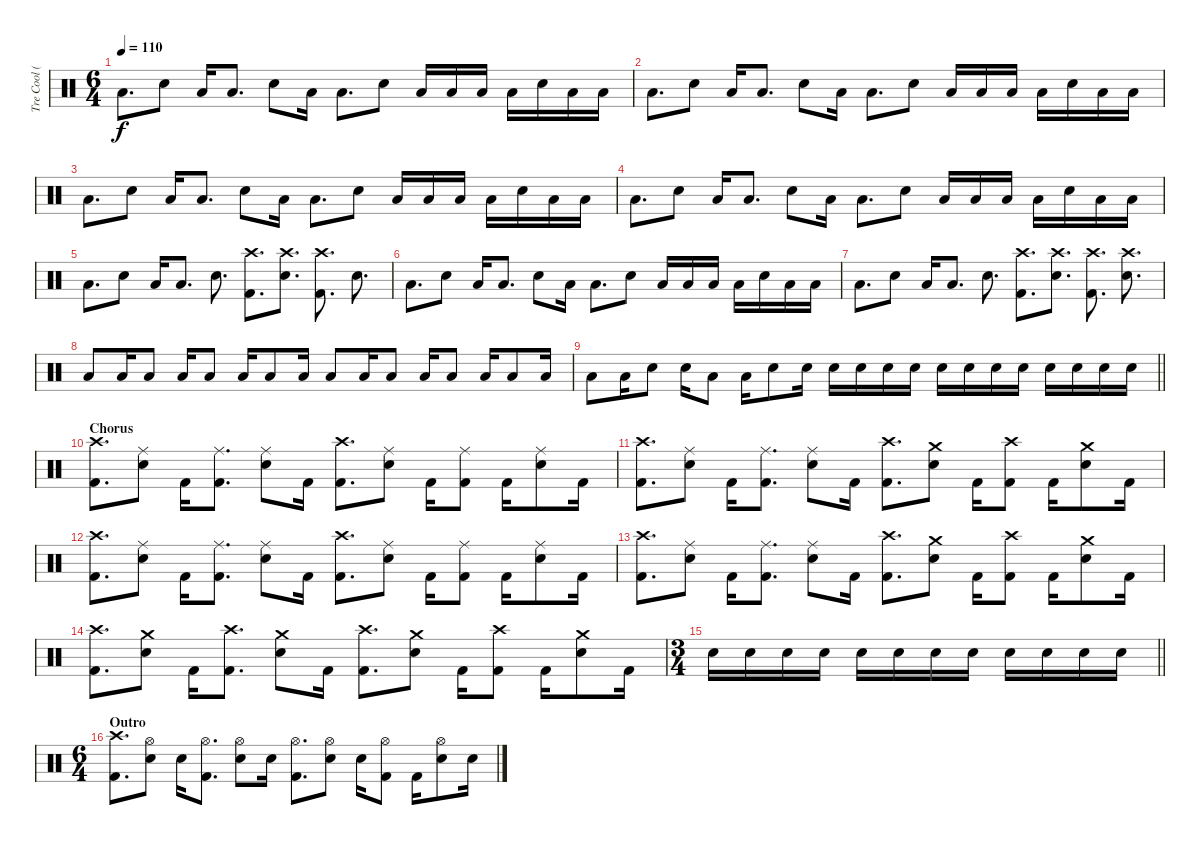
\track ("Tre Cool (Drums)" "Tre Cool (") {instrument percussion}
\staff {score}
\articulation defaults
\ts (6 4)
\tempo 110
\clef neutral
\ks c "Low Floor Tom (hit)".8{d dy f} "Electric Snare (hit)".8 "Low Floor Tom (hit)".16 "Low Floor Tom (hit)".8{d} "Electric Snare (hit)".8 "Low Floor Tom (hit)".16 "Low Floor Tom (hit)".8{d} "Electric Snare (hit)".8 "Low Floor Tom (hit)".16 "Low Floor Tom (hit)".16 "Low Floor Tom (hit)".16 "Low Floor Tom (hit)".16 "Electric Snare (hit)".16 "Low Floor Tom (hit)".16 "Low Floor Tom (hit)".16
|
"Low Floor Tom (hit)".8{d} "Electric Snare (hit)".8 "Low Floor Tom (hit)".16 "Low Floor Tom (hit)".8{d} "Electric Snare (hit)".8 "Low Floor Tom (hit)".16 "Low Floor Tom (hit)".8{d} "Electric Snare (hit)".8 "Low Floor Tom (hit)".16 "Low Floor Tom (hit)".16 "Low Floor Tom (hit)".16 "Low Floor Tom (hit)".16 "Electric Snare (hit)".16 "Low Floor Tom (hit)".16 "Low Floor Tom (hit)".16 |
"Low Floor Tom (hit)".8{d} "Electric Snare (hit)".8 "Low Floor Tom (hit)".16 "Low Floor Tom (hit)".8{d} "Electric Snare (hit)".8 "Low Floor Tom (hit)".16 "Low Floor Tom (hit)".8{d} "Electric Snare (hit)".8 "Low Floor Tom (hit)".16 "Low Floor Tom (hit)".16 "Low Floor Tom (hit)".16 "Low Floor Tom (hit)".16 "Electric Snare (hit)".16 "Low Floor Tom (hit)".16 "Low Floor Tom (hit)".16 |
"Low Floor Tom (hit)".8{d} "Electric Snare (hit)".8 "Low Floor Tom (hit)".16 "Low Floor Tom (hit)".8{d} "Electric Snare (hit)".8 "Low Floor Tom (hit)".16 "Low Floor Tom (hit)".8{d} "Electric Snare (hit)".8 "Low Floor Tom (hit)".16 "Low Floor Tom (hit)".16 "Low Floor Tom (hit)".16 "Low Floor Tom (hit)".16 "Electric Snare (hit)".16 "Low Floor Tom (hit)".16 "Low Floor Tom (hit)".16 |
"Low Floor Tom (hit)".8{d} "Electric Snare (hit)".8 "Low Floor Tom (hit)".16 "Low Floor Tom (hit)".8{d} "Electric Snare (hit)".8{d} ("Crash high (hit)" "Kick (hit) 2").8{d} ("Crash high (hit)" "Electric Snare (hit)").8{d} ("Crash high (hit)" "Kick (hit) 2").8{d} "Electric Snare (hit)".8{d} |
"Low Floor Tom (hit)".8{d} "Electric Snare (hit)".8 "Low Floor Tom (hit)".16 "Low Floor Tom (hit)".8{d} "Electric Snare (hit)".8 "Low Floor Tom (hit)".16 "Low Floor Tom (hit)".8{d} "Electric Snare (hit)".8 "Low Floor Tom (hit)".16 "Low Floor Tom (hit)".16 "Low Floor Tom (hit)".16 "Low Floor Tom (hit)".16 "Electric Snare (hit)".16 "Low Floor Tom (hit)".16 "Low Floor Tom (hit)".16 |
"Low Floor Tom (hit)".8{d} "Electric Snare (hit)".8 "Low Floor Tom (hit)".16 "Low Floor Tom (hit)".8{d} "Electric Snare (hit)".8{d} ("Crash high (hit)" "Kick (hit) 2").8{d} ("Crash high (hit)" "Electric Snare (hit)").8{d} ("Crash high (hit)" "Kick (hit) 2").8{d} ("Crash high (hit)" "Electric Snare (hit)").8{d} |
"Low Floor Tom (hit)".8 "Low Floor Tom (hit)".16 "Low Floor Tom (hit)".8 "Low Floor Tom (hit)".16 "Low Floor Tom (hit)".8 "Low Floor Tom (hit)".16 "Low Floor Tom (hit)".8 "Low Floor Tom (hit)".16 "Low Floor Tom (hit)".8 "Low Floor Tom (hit)".16 "Low Floor Tom (hit)".8 "Low Floor Tom (hit)".16 "Low Floor Tom (hit)".8 "Low Floor Tom (hit)".16 "Low Floor Tom (hit)".8 "Low Floor Tom (hit)".16 |
\barLineRight lightlight "Low Floor Tom (hit)".8 "Low Floor Tom (hit)".16 "Electric Snare (hit)".8 "Electric Snare (hit)".16 "Low Floor Tom (hit)".8 "Low Floor Tom (hit)".16 "Electric Snare (hit)".8 "Electric Snare (hit)".16 "Electric Snare (hit)".16 "Electric Snare (hit)".16 "Electric Snare (hit)".16 "Electric Snare (hit)".16 "Electric Snare (hit)".16 "Electric Snare (hit)".16 "Electric Snare (hit)".16 "Electric Snare (hit)".16 "Electric Snare (hit)".16 "Electric Snare (hit)".16 "Electric Snare (hit)".16 "Electric Snare (hit)".16
|
\section ("" "Chorus")
("Crash high (hit)" "Kick (hit) 2").8{d} ("Ride (middle)" "Electric Snare (hit)").8 "Kick (hit) 2".16 ("Ride (middle)" "Kick (hit) 2").8{d} ("Ride (middle)" "Electric Snare (hit)").8 "Kick (hit) 2".16 ("Crash high (hit)" "Kick (hit) 2").8{d} ("Ride (middle)" "Electric Snare (hit)").8 "Kick (hit) 2".16 ("Ride (middle)" "Kick (hit) 2").8 "Kick (hit) 2".16 ("Ride (middle)" "Electric Snare (hit)").8 "Kick (hit) 2".16 |
("Crash high (hit)" "Kick (hit) 2").8{d} ("Ride (middle)" "Electric Snare (hit)").8 "Kick (hit) 2".16 ("Ride (middle)" "Kick (hit) 2").8{d} ("Ride (middle)" "Electric Snare (hit)").8 "Kick (hit) 2".16 ("Crash high (hit)" "Kick (hit) 2").8{d} ("Crash medium (hit)" "Electric Snare (hit)").8 "Kick (hit) 2".16 ("Crash high (hit)" "Kick (hit) 2").8 "Kick (hit) 2".16 ("Crash medium (hit)" "Electric Snare (hit)").8 "Kick (hit) 2".16 |
("Crash high (hit)" "Kick (hit) 2").8{d} ("Ride (middle)" "Electric Snare (hit)").8 "Kick (hit) 2".16 ("Ride (middle)" "Kick (hit) 2").8{d} ("Ride (middle)" "Electric Snare (hit)").8 "Kick (hit) 2".16 ("Crash high (hit)" "Kick (hit) 2").8{d} ("Ride (middle)" "Electric Snare (hit)").8 "Kick (hit) 2".16 ("Ride (middle)" "Kick (hit) 2").8 "Kick (hit) 2".16 ("Ride (middle)" "Electric Snare (hit)").8 "Kick (hit) 2".16 |
("Crash high (hit)" "Kick (hit) 2").8{d} ("Ride (middle)" "Electric Snare (hit)").8 "Kick (hit) 2".16 ("Ride (middle)" "Kick (hit) 2").8{d} ("Ride (middle)" "Electric Snare (hit)").8 "Kick (hit) 2".16 ("Crash high (hit)" "Kick (hit) 2").8{d} ("Crash medium (hit)" "Electric Snare (hit)").8 "Kick (hit) 2".16 ("Crash high (hit)" "Kick (hit) 2").8 "Kick (hit) 2".16 ("Crash medium (hit)" "Electric Snare (hit)").8 "Kick (hit) 2".16 |
("Crash high (hit)" "Kick (hit) 2").8{d} ("Crash medium (hit)" "Electric Snare (hit)").8 "Kick (hit) 2".16 ("Crash high (hit)" "Kick (hit) 2").8{d} ("Crash medium (hit)" "Electric Snare (hit)").8 "Kick (hit) 2".16 ("Crash high (hit)" "Kick (hit) 2").8{d} ("Crash medium (hit)" "Electric Snare (hit)").8 "Kick (hit) 2".16 ("Crash high (hit)" "Kick (hit) 2").8 "Kick (hit) 2".16 ("Crash medium (hit)" "Electric Snare (hit)").8 "Kick (hit) 2".16 |
\ts (3 4)
\barLineRight lightlight "Electric Snare (hit)".16 "Electric Snare (hit)".16 "Electric Snare (hit)".16 "Electric Snare (hit)".16 "Electric Snare (hit)".16 "Electric Snare (hit)".16 "Electric Snare (hit)".16 "Electric Snare (hit)".16 "Electric Snare (hit)".16 "Electric Snare (hit)".16 "Electric Snare (hit)".16 "Electric Snare (hit)".16
|
\ts (6 4)
\section ("" "Outro")
("Crash high (hit)" "Kick (hit) 2").8{d} ("Hi-Hat (open)" "Electric Snare (hit)").8 "Electric Snare (hit)".16 ("Hi-Hat (open)" "Kick (hit) 2").8{d} ("Hi-Hat (open)" "Electric Snare (hit)").8 "Electric Snare (hit)".16 ("Hi-Hat (open)" "Kick (hit) 2").8{d} ("Hi-Hat (open)" "Electric Snare (hit)").8 "Electric Snare (hit)".16 ("Hi-Hat (open)" "Kick (hit) 2").8 "Kick (hit) 2".16 ("Hi-Hat (open)" "Electric Snare (hit)").8 "Electric Snare (hit)".16
